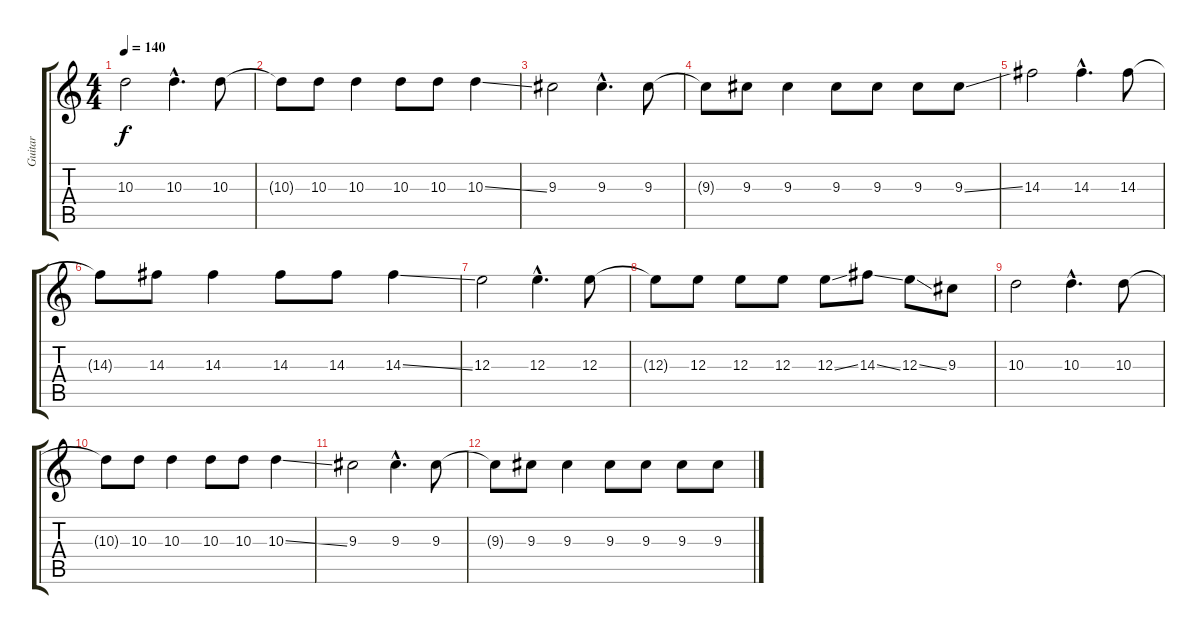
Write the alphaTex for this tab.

\track ("Guitar " "Guitar ") {instrument distortionguitar}
\staff {score tabs}
\tuning (Db4 Ab3 E3 B2 Gb2 B1) {hide}
\ts (4 4)
\tempo 140
\clef g2
\ks c
10.3.2{dy f} 10.3{hac}.4{d} 10.3.8 |
10.3{t}.8 10.3.8 10.3.4 10.3.8 10.3.8 10.3{ss}.4 |
9.3.2 9.3{hac}.4{d} 9.3.8 |
9.3{t}.8 9.3.8 9.3.4 9.3.8 9.3.8 9.3.8 9.3{ss}.8 |
14.3.2 14.3{hac}.4{d} 14.3.8 |
14.3{t}.8 14.3.8 14.3.4 14.3.8 14.3.8 14.3{ss}.4 |
12.3.2 12.3{hac}.4{d} 12.3.8 |
12.3{t}.8 12.3.8 12.3.8 12.3.8 12.3{ss}.8 14.3{ss}.8 12.3{ss}.8 9.3.8 |
10.3.2 10.3{hac}.4{d} 10.3.8 |
10.3{t}.8 10.3.8 10.3.4 10.3.8 10.3.8 10.3{ss}.4 |
9.3.2 9.3{hac}.4{d} 9.3.8 |
9.3{t}.8 9.3.8 9.3.4 9.3.8 9.3.8 9.3.8 9.3.8
